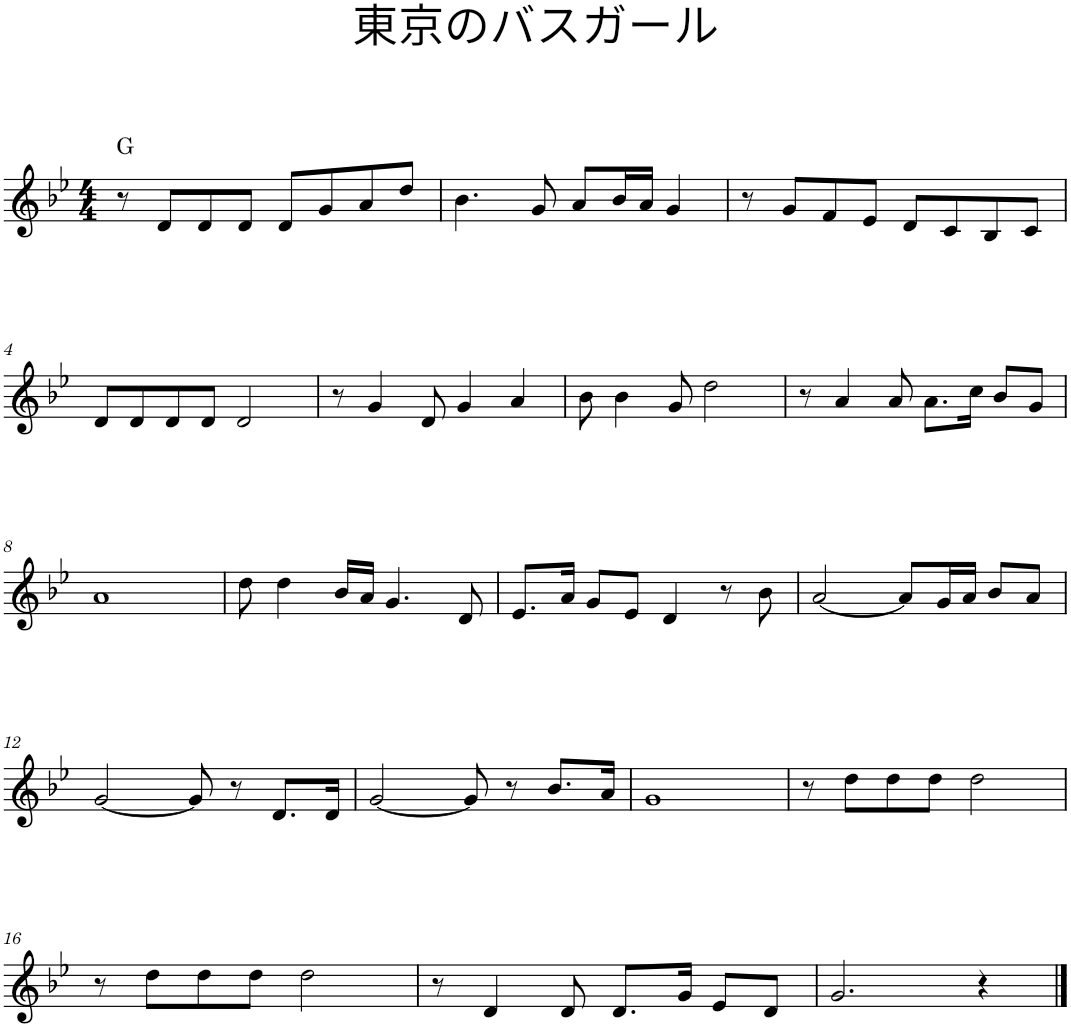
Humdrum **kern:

**kern	**harte
*part1	*part1
*staff1	*
*I"Piano	*
*I'Pno.	*
*clefG2	*
*k[b-e-]	*
*M4/4	*
=1	=1
8r	G:maj
8d/L	.
8d/	.
8d/J	.
8d/L	.
8g/	.
8a/	.
8dd/J	.
=2	=2
4.b-\	.
8g/	.
8a/L	.
16b-/L	.
16a/JJ	.
4g/	.
=3	=3
8r	.
8g/L	.
8f/	.
8e-/J	.
8d/L	.
8c/	.
8B-/	.
8c/J	.
!!LO:LB:g=z
=4	=4
8d/L	.
8d/	.
8d/	.
8d/J	.
2d/	.
=5	=5
8r	.
4g/	.
8d/	.
4g/	.
4a/	.
=6	=6
8b-\	.
4b-\	.
8g/	.
2dd\	.
=7	=7
8r	.
4a/	.
8a/	.
8.a\L	.
16cc\Jk	.
8b-/L	.
8g/J	.
!!LO:LB:g=z
=8	=8
1a	.
=9	=9
8dd\	.
4dd\	.
16b-/LL	.
16a/JJ	.
4.g/	.
8d/	.
=10	=10
8.e-/L	.
16a/Jk	.
8g/L	.
8e-/J	.
4d/	.
8r	.
8b-\	.
=11	=11
[<2a/	.
8a/L]	.
16g/L	.
16a/JJ	.
8b-/L	.
8a/J	.
!!LO:LB:g=z
=12	=12
[<2g/	.
8g/]	.
8r	.
8.d/L	.
16d/Jk	.
=13	=13
[<2g/	.
8g/]	.
8r	.
8.b-/L	.
16a/Jk	.
=14	=14
1g	.
=15	=15
8r	.
8dd\L	.
8dd\	.
8dd\J	.
2dd\	.
!!LO:LB:g=z
=16	=16
8r	.
8dd\L	.
8dd\	.
8dd\J	.
2dd\	.
=17	=17
8r	.
4d/	.
8d/	.
8.d/L	.
16g/Jk	.
8e-/L	.
8d/J	.
=18	=18
2.g/	.
4r	.
==	==
*-	*-
